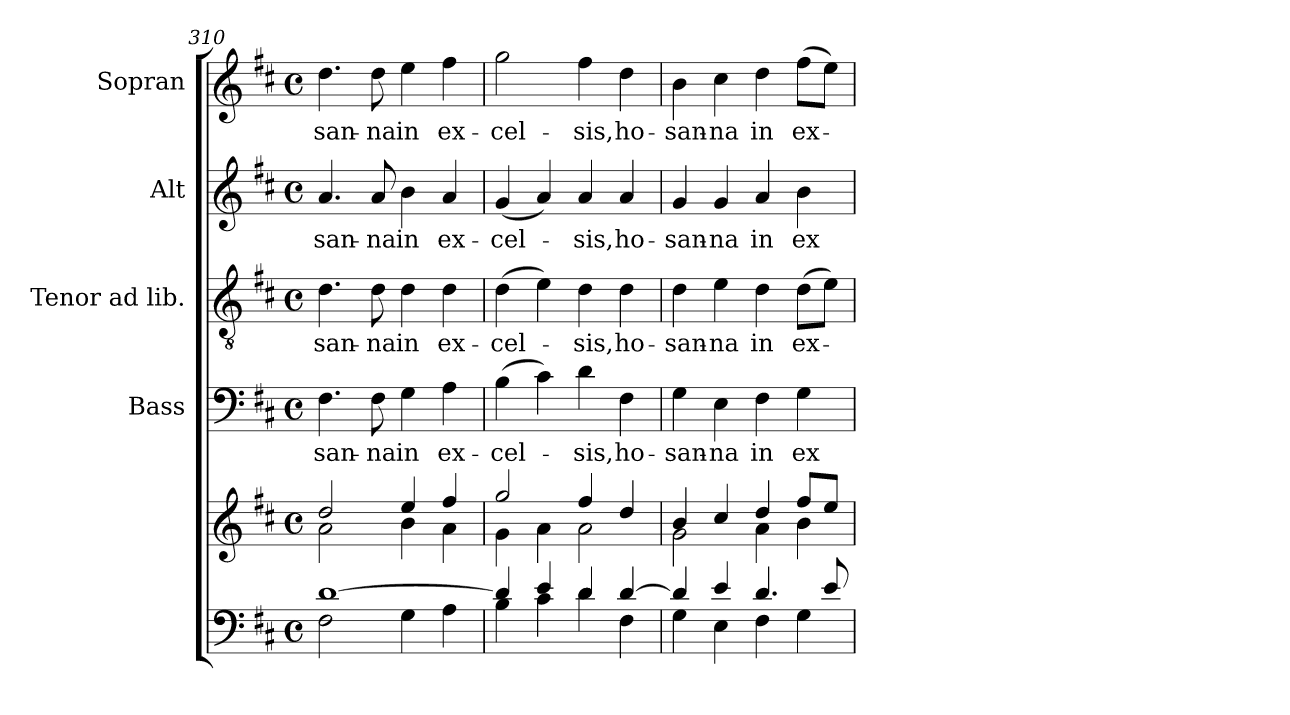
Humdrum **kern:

**kern	**kern	**kern	**text	**kern	**text	**kern	**text	**kern	**text
*part5	*part5	*part4	*part4	*part3	*part3	*part2	*part2	*part1	*part1
*staff6	*staff5	*staff4	*staff4	*staff3	*staff3	*staff2	*staff2	*staff1	*staff1
*	*	*I"Bass	*	*I"Tenor ad lib.	*	*I"Alt	*	*I"Sopran	*
*	*	*I'B.	*	*I'T.	*	*I'A.	*	*I'S.	*
*clefF4	*clefG2	*clefF4	*	*clefGv2	*	*clefG2	*	*clefG2	*
*k[f#c#]	*k[f#c#]	*k[f#c#]	*	*k[f#c#]	*	*k[f#c#]	*	*k[f#c#]	*
*D:	*D:	*D:	*	*D:	*	*D:	*	*D:	*
*M4/4	*M4/4	*M4/4	*	*M4/4	*	*M4/4	*	*M4/4	*
*met(c)	*met(c)	*met(c)	*	*met(c)	*	*met(c)	*	*met(c)	*
=310	=310	=310	=310	=310	=310	=310	=310	=310	=310
*^	*^	*	*	*	*	*	*	*	*
!	!	!	!	!	!LO:LY:b	!	!LO:LY:b	!	!LO:LY:b	!	!LO:LY:b
[>1d	2F#\	2dd/	2a\	4.F#\	-san-	4.d\	-san-	4.a/	-san-	4.dd\	-san-
!	!	!	!	!	!LO:LY:b	!	!LO:LY:b	!	!LO:LY:b	!	!LO:LY:b
.	.	.	.	8F#\	-na	8d\	-na	8a/	-na	8dd\	-na
!	!	!	!	!	!LO:LY:b	!	!LO:LY:b	!	!LO:LY:b	!	!LO:LY:b
.	4G\	4ee/	4b\	4G\	in	4d\	in	4b\	in	4ee\	in
!	!	!	!	!	!LO:LY:b	!	!LO:LY:b	!	!LO:LY:b	!	!LO:LY:b
.	4A\	4ff#/	4a\	4A\	ex-	4d\	ex-	4a/	ex-	4ff#\	ex-
=311	=311	=311	=311	=311	=311	=311	=311	=311	=311	=311	=311
!	!	!	!	!	!LO:LY:b	!	!LO:LY:b	!	!LO:LY:b	!	!LO:LY:b
4d/]	4B\	2gg/	4g\	(>4B\	-cel-	(>4d\	-cel-	(<4g/	-cel-	2gg\	-cel-
4e/	4c#\	.	4a\	4c#\)	.	4e\)	.	4a/)	.	.	.
!	!	!	!	!	!LO:LY:b	!	!LO:LY:b	!	!LO:LY:b	!	!LO:LY:b
4d/	4d\	4ff#/	2a\	4d\	-sis,	4d\	-sis,	4a/	-sis,	4ff#\	-sis,
!	!	!	!	!	!LO:LY:b	!	!LO:LY:b	!	!LO:LY:b	!	!LO:LY:b
[>4d/	4F#\	4dd/	.	4F#\	ho-	4d\	ho-	4a/	ho-	4dd\	ho-
!!LO:LB:g=z
=312	=312	=312	=312	=312	=312	=312	=312	=312	=312	=312	=312
!	!	!	!	!	!LO:LY:b	!	!LO:LY:b	!	!LO:LY:b	!	!LO:LY:b
4d/]	4G\	4b/	2g\	4G\	-san-	4d\	-san-	4g/	-san-	4b\	-san-
!	!	!	!	!	!LO:LY:b	!	!LO:LY:b	!	!LO:LY:b	!	!LO:LY:b
4e/	4E\	4cc#/	.	4E\	-na	4e\	-na	4g/	-na	4cc#\	-na
!	!	!	!	!	!LO:LY:b	!	!LO:LY:b	!	!LO:LY:b	!	!LO:LY:b
4.d/	4F#\	4dd/	4a\	4F#\	in	4d\	in	4a/	in	4dd\	in
!	!	!	!	!	!LO:LY:b	!	!LO:LY:b	!	!LO:LY:b	!	!LO:LY:b
.	4G\	8ff#/L	4b\	4G\	ex-	(>8d\L	ex-	4b\	ex-	(>8ff#\L	ex-
8e/	.	8ee/J	.	.	.	8e\J)	.	.	.	8ee\J)	.
*v	*v	*	*	*	*	*	*	*	*	*	*
*	*v	*v	*	*	*	*	*	*	*	*
=	=	=	=	=	=	=	=	=	=
*-	*-	*-	*-	*-	*-	*-	*-	*-	*-
